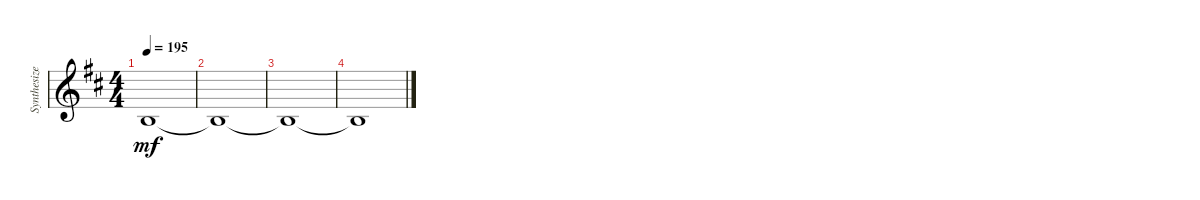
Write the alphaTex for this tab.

\track ("Synthesizer (Staff 1)" "Synthesize") {instrument fx3crystal}
\staff {score}
\tuning (E4 B3 G3 D3 A2 E2 B1) {hide}
\ts (4 4)
\tempo 195
\clef g2
\ks bminor
0.2.1{dy mf} |
0.2{t}.1 |
0.2{t}.1 |
0.2{t}.1
